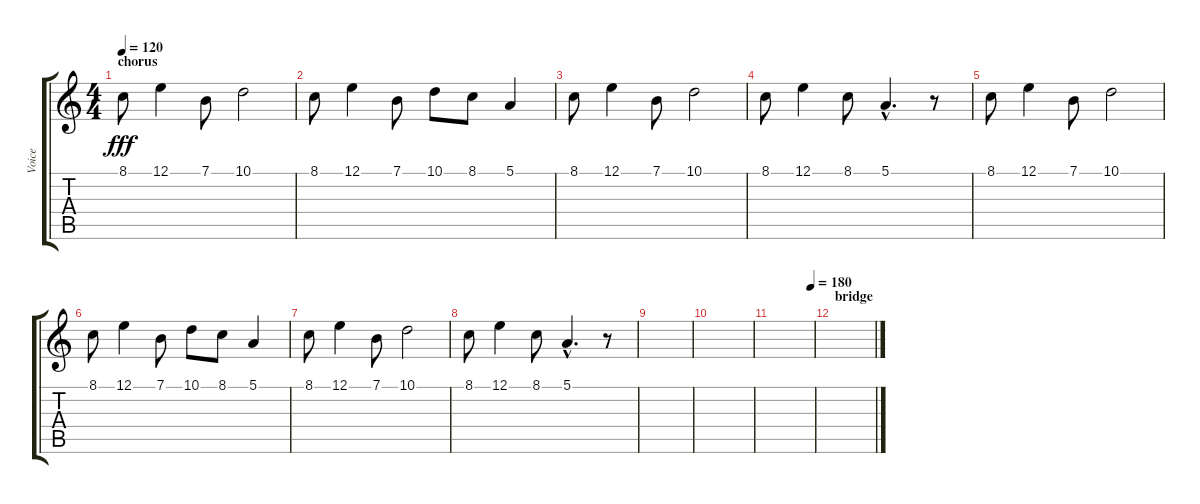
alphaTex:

\track ("Voice" "Voice") {instrument choiraahs}
\staff {score tabs}
\tuning (E4 B3 G3 D3 A2 E2) {hide}
\ts (4 4)
\section ("" "chorus")
\tempo 120
\clef g2
\ks c
8.1.8{dy fff} 12.1.4 7.1.8 10.1.2 |
8.1.8 12.1.4 7.1.8 10.1.8 8.1.8 5.1.4 |
8.1.8 12.1.4 7.1.8 10.1.2 |
8.1.8 12.1.4 8.1.8 5.1{hac}.4{d} r.8 |
8.1.8 12.1.4 7.1.8 10.1.2 |
8.1.8 12.1.4 7.1.8 10.1.8 8.1.8 5.1.4 |
8.1.8 12.1.4 7.1.8 10.1.2 |
8.1.8 12.1.4 8.1.8 5.1{hac}.4{d} r.8 |
|
|
\tempo (180 0.9375)
|
\section ("" "bridge")
